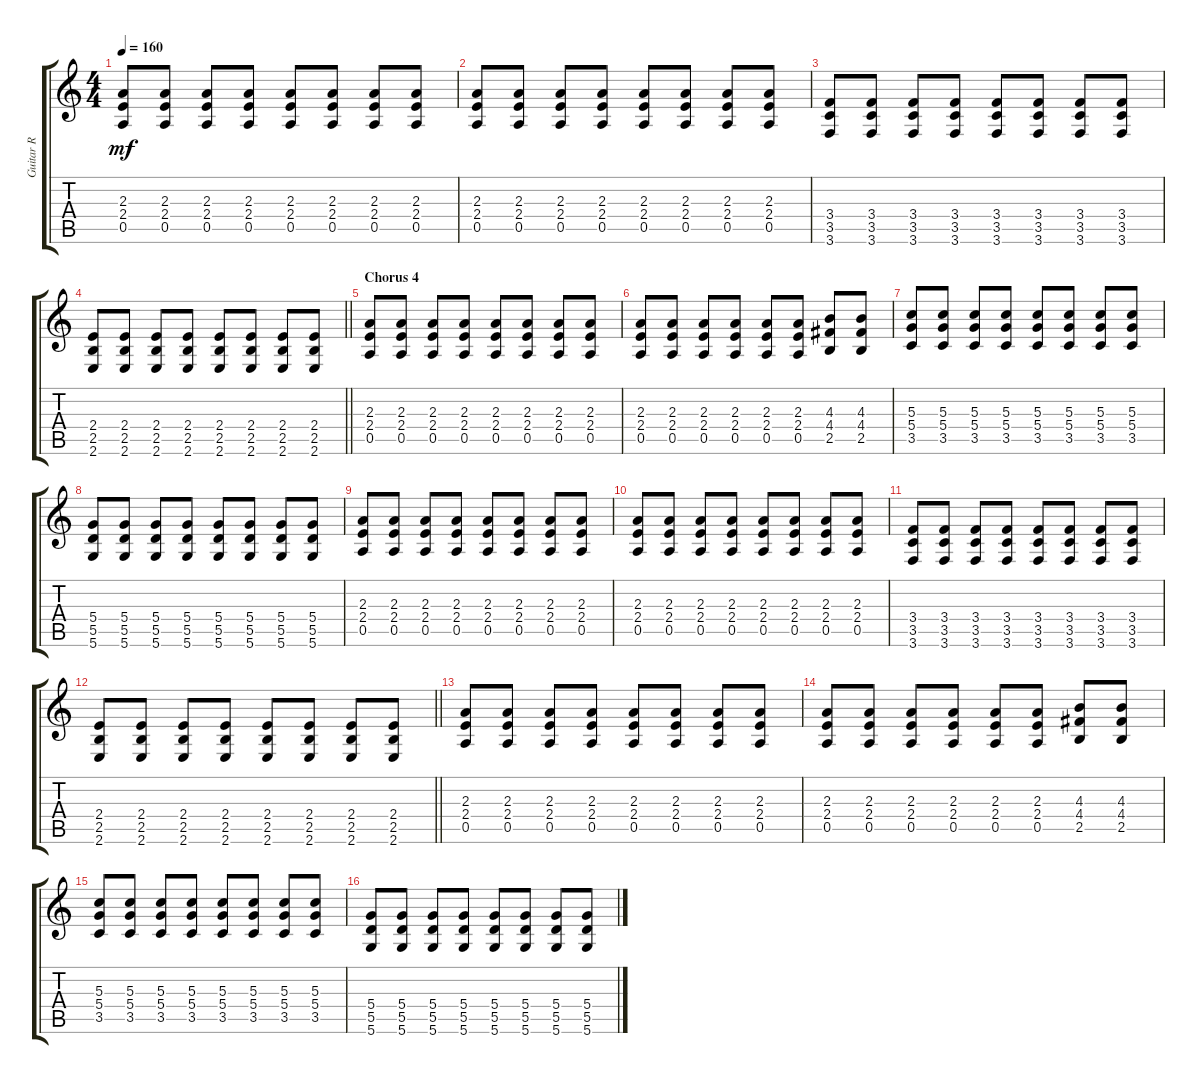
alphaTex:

\track ("Guitar R" "Guitar R") {instrument overdrivenguitar}
\staff {score tabs}
\tuning (E4 B3 G3 D3 A2 D2) {hide}
\ts (4 4)
\tempo 160
\clef g2
\ks c
(2.3 2.4 0.5).8{dy mf} (2.3 2.4 0.5).8 (2.3 2.4 0.5).8 (2.3 2.4 0.5).8 (2.3 2.4 0.5).8 (2.3 2.4 0.5).8 (2.3 2.4 0.5).8 (2.3 2.4 0.5).8 |
(2.3 2.4 0.5).8 (2.3 2.4 0.5).8 (2.3 2.4 0.5).8 (2.3 2.4 0.5).8 (2.3 2.4 0.5).8 (2.3 2.4 0.5).8 (2.3 2.4 0.5).8 (2.3 2.4 0.5).8 |
(3.4 3.5 3.6).8 (3.4 3.5 3.6).8 (3.4 3.5 3.6).8 (3.4 3.5 3.6).8 (3.4 3.5 3.6).8 (3.4 3.5 3.6).8 (3.4 3.5 3.6).8 (3.4 3.5 3.6).8 |
\barLineRight lightlight
(2.4 2.5 2.6).8 (2.4 2.5 2.6).8 (2.4 2.5 2.6).8 (2.4 2.5 2.6).8 (2.4 2.5 2.6).8 (2.4 2.5 2.6).8 (2.4 2.5 2.6).8 (2.4 2.5 2.6).8 |
\section ("" "Chorus 4")
(2.3 2.4 0.5).8 (2.3 2.4 0.5).8 (2.3 2.4 0.5).8 (2.3 2.4 0.5).8 (2.3 2.4 0.5).8 (2.3 2.4 0.5).8 (2.3 2.4 0.5).8 (2.3 2.4 0.5).8 |
(2.3 2.4 0.5).8 (2.3 2.4 0.5).8 (2.3 2.4 0.5).8 (2.3 2.4 0.5).8 (2.3 2.4 0.5).8 (2.3 2.4 0.5).8 (4.3 4.4 2.5).8 (4.3 4.4 2.5).8 |
(5.3 5.4 3.5).8 (5.3 5.4 3.5).8 (5.3 5.4 3.5).8 (5.3 5.4 3.5).8 (5.3 5.4 3.5).8 (5.3 5.4 3.5).8 (5.3 5.4 3.5).8 (5.3 5.4 3.5).8 |
(5.4 5.5 5.6).8 (5.4 5.5 5.6).8 (5.4 5.5 5.6).8 (5.4 5.5 5.6).8 (5.4 5.5 5.6).8 (5.4 5.5 5.6).8 (5.4 5.5 5.6).8 (5.4 5.5 5.6).8 |
(2.3 2.4 0.5).8 (2.3 2.4 0.5).8 (2.3 2.4 0.5).8 (2.3 2.4 0.5).8 (2.3 2.4 0.5).8 (2.3 2.4 0.5).8 (2.3 2.4 0.5).8 (2.3 2.4 0.5).8 |
(2.3 2.4 0.5).8 (2.3 2.4 0.5).8 (2.3 2.4 0.5).8 (2.3 2.4 0.5).8 (2.3 2.4 0.5).8 (2.3 2.4 0.5).8 (2.3 2.4 0.5).8 (2.3 2.4 0.5).8 |
(3.4 3.5 3.6).8 (3.4 3.5 3.6).8 (3.4 3.5 3.6).8 (3.4 3.5 3.6).8 (3.4 3.5 3.6).8 (3.4 3.5 3.6).8 (3.4 3.5 3.6).8 (3.4 3.5 3.6).8 |
\barLineRight lightlight
(2.4 2.5 2.6).8 (2.4 2.5 2.6).8 (2.4 2.5 2.6).8 (2.4 2.5 2.6).8 (2.4 2.5 2.6).8 (2.4 2.5 2.6).8 (2.4 2.5 2.6).8 (2.4 2.5 2.6).8 |
(2.3 2.4 0.5).8 (2.3 2.4 0.5).8 (2.3 2.4 0.5).8 (2.3 2.4 0.5).8 (2.3 2.4 0.5).8 (2.3 2.4 0.5).8 (2.3 2.4 0.5).8 (2.3 2.4 0.5).8 |
(2.3 2.4 0.5).8 (2.3 2.4 0.5).8 (2.3 2.4 0.5).8 (2.3 2.4 0.5).8 (2.3 2.4 0.5).8 (2.3 2.4 0.5).8 (4.3 4.4 2.5).8 (4.3 4.4 2.5).8 |
(5.3 5.4 3.5).8 (5.3 5.4 3.5).8 (5.3 5.4 3.5).8 (5.3 5.4 3.5).8 (5.3 5.4 3.5).8 (5.3 5.4 3.5).8 (5.3 5.4 3.5).8 (5.3 5.4 3.5).8 |
(5.4 5.5 5.6).8 (5.4 5.5 5.6).8 (5.4 5.5 5.6).8 (5.4 5.5 5.6).8 (5.4 5.5 5.6).8 (5.4 5.5 5.6).8 (5.4 5.5 5.6).8 (5.4 5.5 5.6).8
